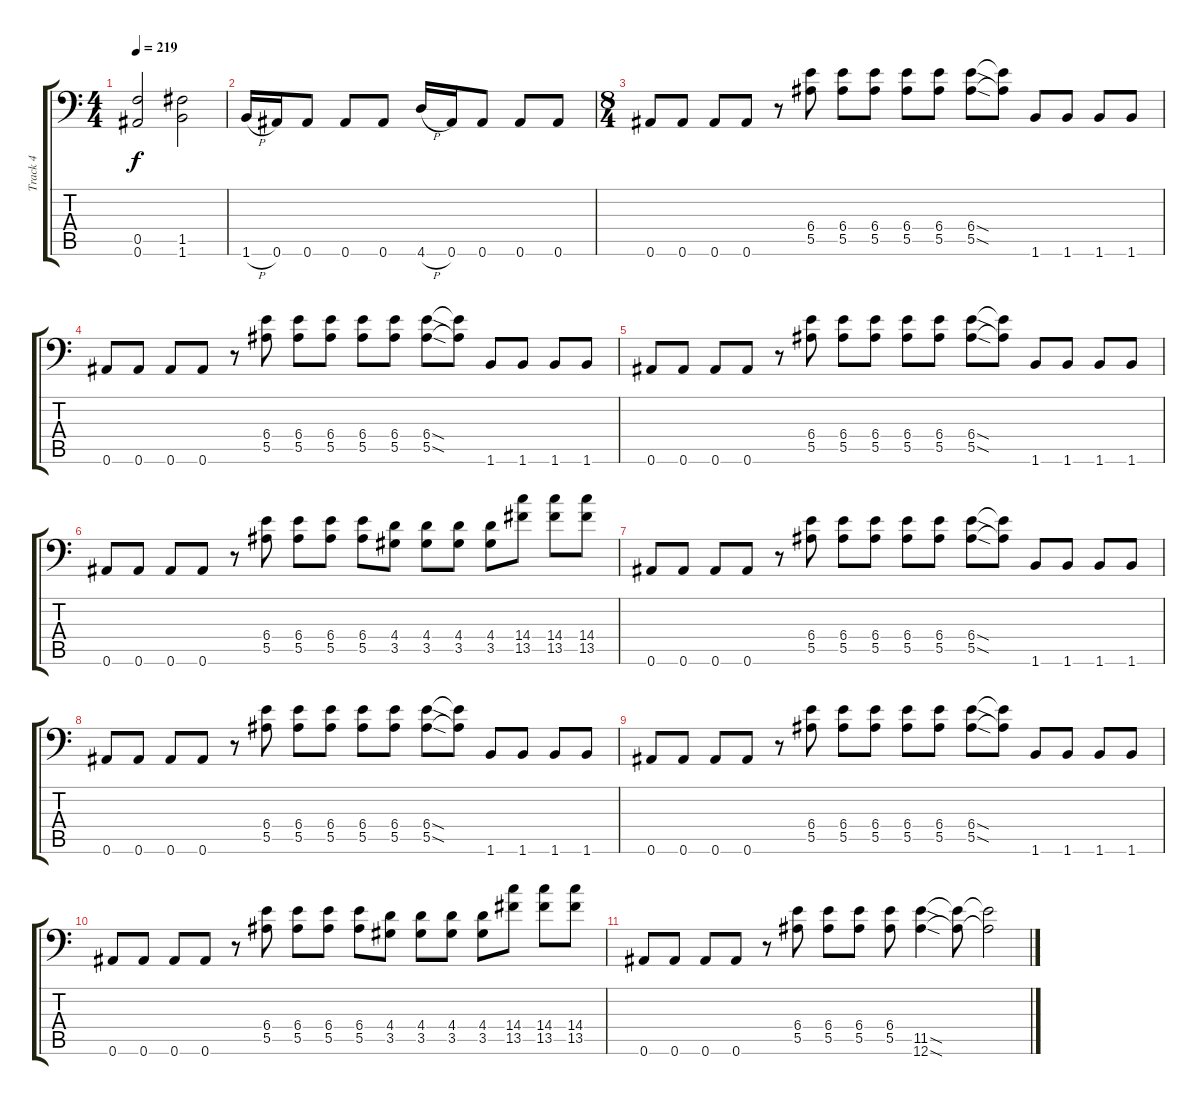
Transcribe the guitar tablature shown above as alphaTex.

\track ("Track 4" "Track 4") {instrument electricbassfinger}
\staff {score tabs}
\tuning (C4 G3 Eb3 Bb2 F2 Bb1) {hide}
\ts (4 4)
\tempo 219
\clef f4
\ks c
(0.5 0.6).2{dy f} (1.5 1.6).2 |
1.6{h}.16 0.6.16 0.6.8 0.6.8 0.6.8 4.6{h}.16 0.6.16 0.6.8 0.6.8 0.6.8 |
\ts (8 4)
0.6.8 0.6.8 0.6.8 0.6.8 r.8 (6.4 5.5).8 (6.4 5.5).8 (6.4 5.5).8 (6.4 5.5).8 (6.4 5.5).8 (6.4{sod} 5.5{sod}).8 (6.4{t} 5.5{t}).8 1.6.8 1.6.8 1.6.8 1.6.8 |
0.6.8 0.6.8 0.6.8 0.6.8 r.8 (6.4 5.5).8 (6.4 5.5).8 (6.4 5.5).8 (6.4 5.5).8 (6.4 5.5).8 (6.4{sod} 5.5{sod}).8 (6.4{t} 5.5{t}).8 1.6.8 1.6.8 1.6.8 1.6.8 |
0.6.8 0.6.8 0.6.8 0.6.8 r.8 (6.4 5.5).8 (6.4 5.5).8 (6.4 5.5).8 (6.4 5.5).8 (6.4 5.5).8 (6.4{sod} 5.5{sod}).8 (6.4{t} 5.5{t}).8 1.6.8 1.6.8 1.6.8 1.6.8 |
0.6.8 0.6.8 0.6.8 0.6.8 r.8 (6.4 5.5).8 (6.4 5.5).8 (6.4 5.5).8 (6.4 5.5).8 (4.4 3.5).8 (4.4 3.5).8 (4.4 3.5).8 (4.4 3.5).8 (14.4 13.5).8 (14.4 13.5).8 (14.4 13.5).8 |
0.6.8 0.6.8 0.6.8 0.6.8 r.8 (6.4 5.5).8 (6.4 5.5).8 (6.4 5.5).8 (6.4 5.5).8 (6.4 5.5).8 (6.4{sod} 5.5{sod}).8 (6.4{t} 5.5{t}).8 1.6.8 1.6.8 1.6.8 1.6.8 |
0.6.8 0.6.8 0.6.8 0.6.8 r.8 (6.4 5.5).8 (6.4 5.5).8 (6.4 5.5).8 (6.4 5.5).8 (6.4 5.5).8 (6.4{sod} 5.5{sod}).8 (6.4{t} 5.5{t}).8 1.6.8 1.6.8 1.6.8 1.6.8 |
0.6.8 0.6.8 0.6.8 0.6.8 r.8 (6.4 5.5).8 (6.4 5.5).8 (6.4 5.5).8 (6.4 5.5).8 (6.4 5.5).8 (6.4{sod} 5.5{sod}).8 (6.4{t} 5.5{t}).8 1.6.8 1.6.8 1.6.8 1.6.8 |
0.6.8 0.6.8 0.6.8 0.6.8 r.8 (6.4 5.5).8 (6.4 5.5).8 (6.4 5.5).8 (6.4 5.5).8 (4.4 3.5).8 (4.4 3.5).8 (4.4 3.5).8 (4.4 3.5).8 (14.4 13.5).8 (14.4 13.5).8 (14.4 13.5).8 |
0.6.8 0.6.8 0.6.8 0.6.8 r.8 (6.4 5.5).8 (6.4 5.5).8 (6.4 5.5).8 (6.4 5.5).8 (11.5{sod} 12.6{sod}).4 (11.5{t} 12.6{t}).8 (11.5{t} 12.6{t}).2
